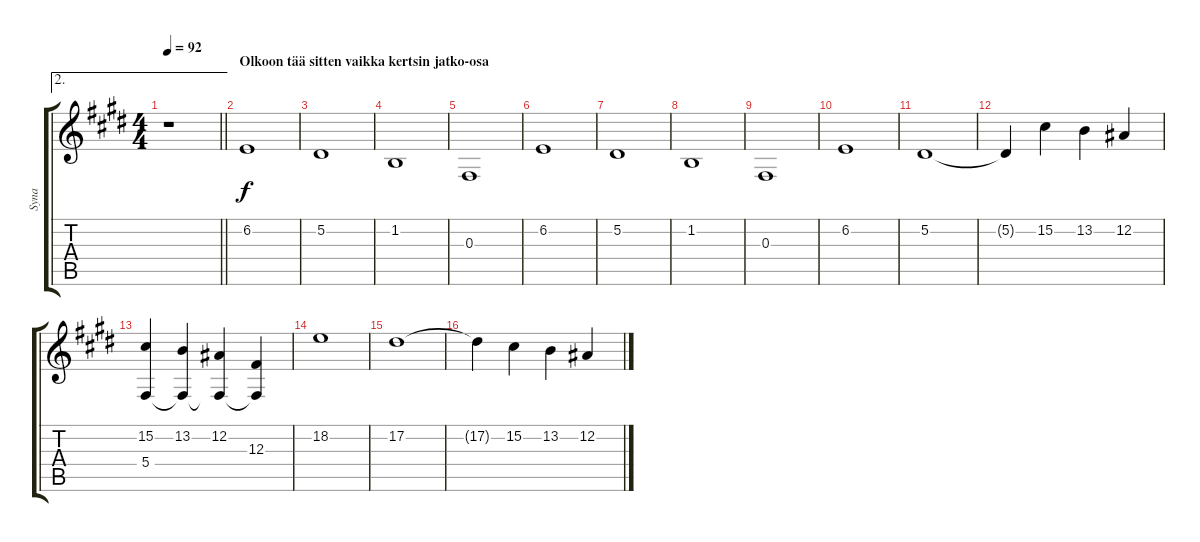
\track ("Syna" "Syna") {instrument churchorgan}
\staff {score tabs}
\tuning (Eb4 Bb3 Gb3 Db3 Ab2 Db2) {hide}
\ae 2
\ts (4 4)
\tempo 92
\clef g2
\barLineRight lightlight
\ks c#minor
r.1{dy f} |
\section ("" "Olkoon tää sitten vaikka kertsin jatko-osa")
6.2.1 |
5.2.1 |
1.2.1 |
0.3.1 |
6.2.1 |
5.2.1 |
1.2.1 |
0.3.1 |
6.2.1 |
5.2.1 |
5.2{t}.4 15.2.4 13.2.4 12.2.4 |
(15.2 5.4).4 (13.2 5.4{t}).4 (12.2 5.4{t}).4 (12.3 5.4{t}).4 |
18.2.1 |
17.2.1 |
17.2{t}.4 15.2.4 13.2.4 12.2.4
